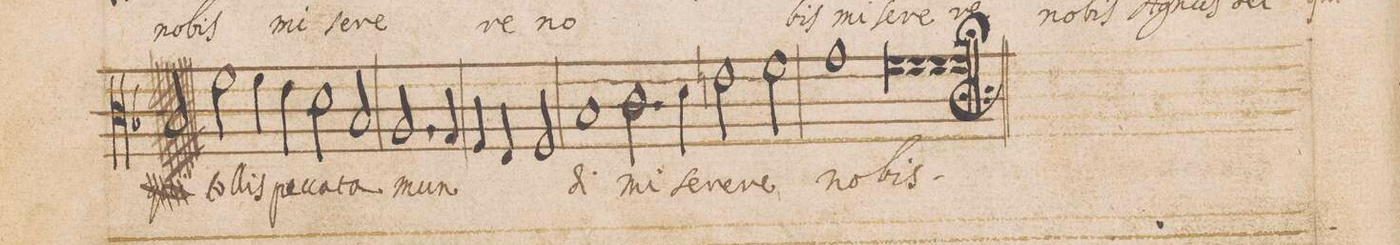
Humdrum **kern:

**kern	**text
*I"Cantus	*
*clefC3	*
*k[b-]	*
*met(C|)	*
*M2/1	*
2f\	tol-
4f\	-lis
4e\	pec-
2d\	-ca-
2B-/	-ta
=21-	=21-
2.A/	mun-
4G/	.
4F/	.
4E/	.
2F/	.
=22-	=22-
1B-	-di
2.c\	mi-
4d\	-se-
=23-	=23-
2en\	-re-
2f\	-re
1g	no-
=24-	=24-
0f;	-bis.
=-	=-
*-	*-
